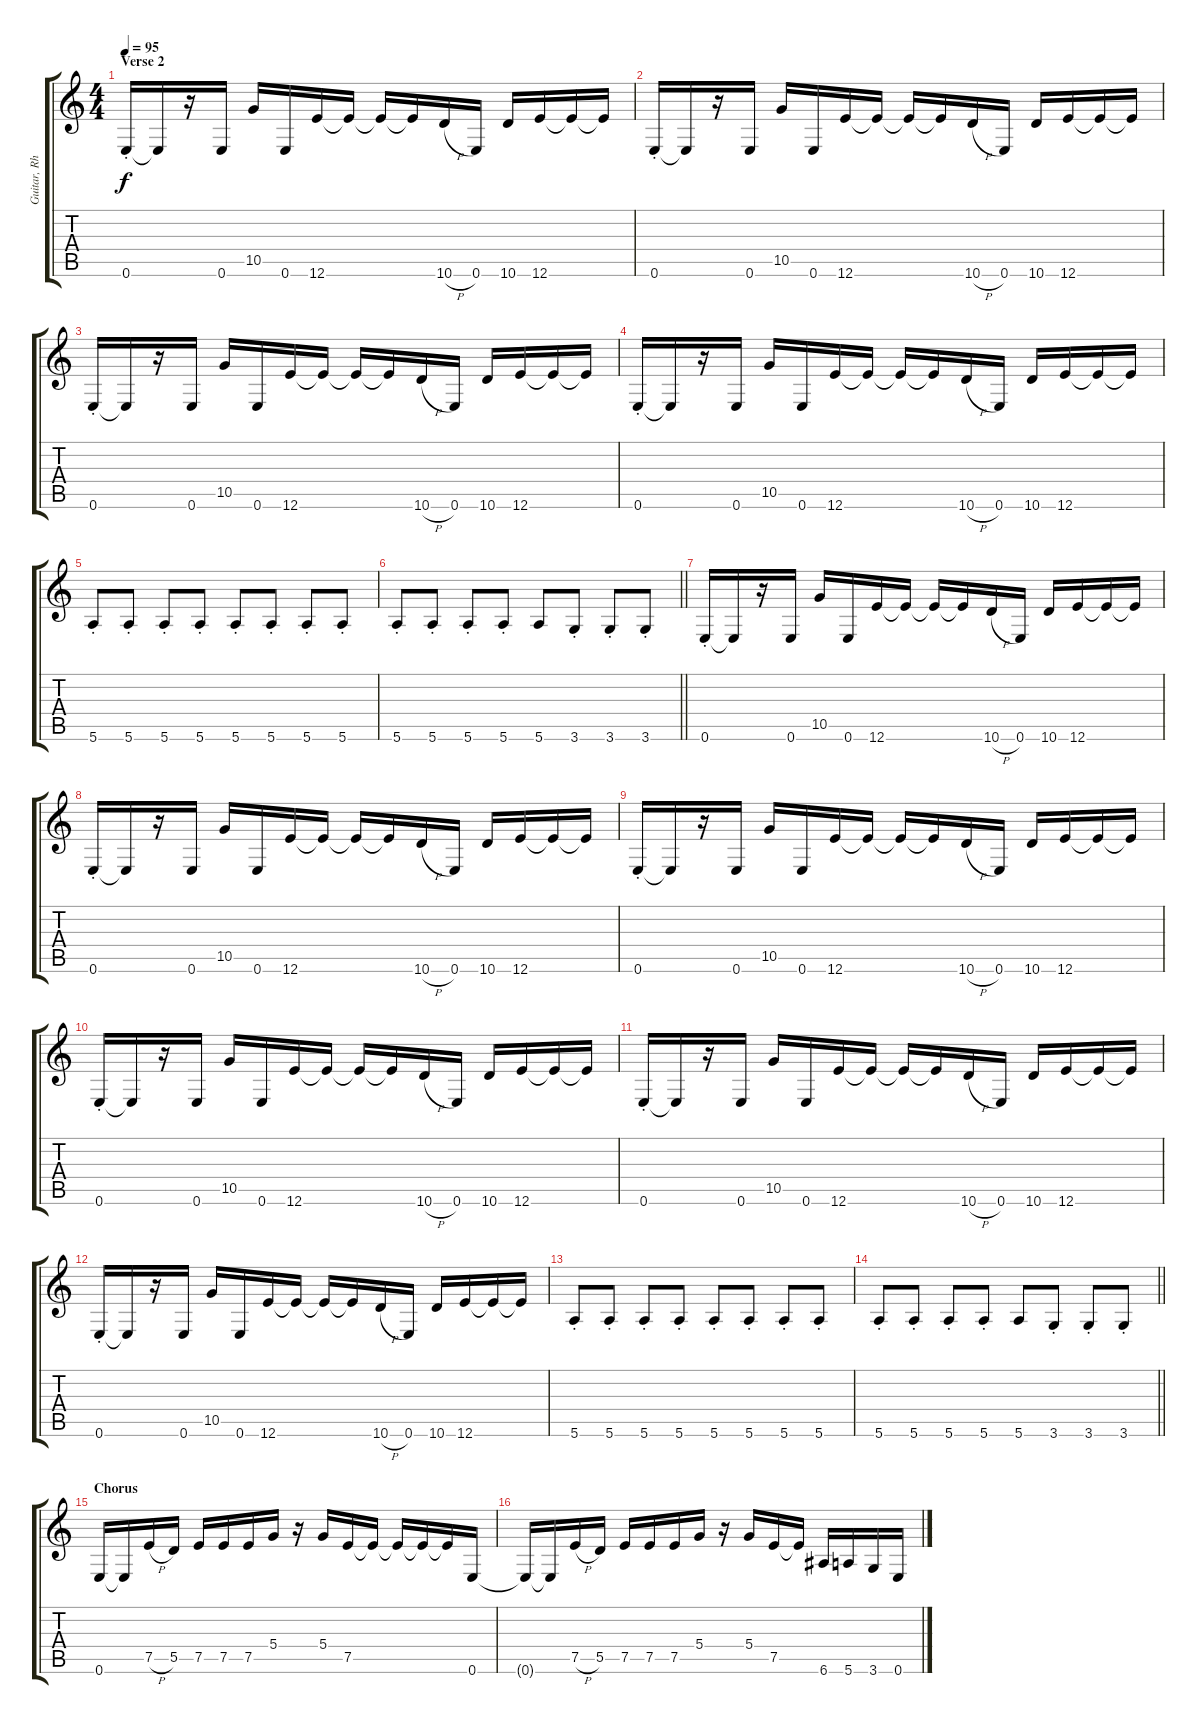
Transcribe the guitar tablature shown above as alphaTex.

\track ("Guitar, Rhythm" "Guitar, Rh") {instrument distortionguitar}
\staff {score tabs}
\tuning (E4 B3 G3 D3 A2 E2) {hide}
\ts (4 4)
\section ("" "Verse 2")
\tempo 95
\clef g2
\ks c
0.6{st}.16{dy f} 0.6{t}.16 r.16 0.6.16 10.5.16 0.6.16 12.6.16 12.6{t}.16 12.6{t}.16 12.6{t}.16 10.6{h}.16 0.6.16 10.6.16 12.6.16 12.6{t}.16 12.6{t}.16 |
0.6{st}.16 0.6{t}.16 r.16 0.6.16 10.5.16 0.6.16 12.6.16 12.6{t}.16 12.6{t}.16 12.6{t}.16 10.6{h}.16 0.6.16 10.6.16 12.6.16 12.6{t}.16 12.6{t}.16 |
0.6{st}.16 0.6{t}.16 r.16 0.6.16 10.5.16 0.6.16 12.6.16 12.6{t}.16 12.6{t}.16 12.6{t}.16 10.6{h}.16 0.6.16 10.6.16 12.6.16 12.6{t}.16 12.6{t}.16 |
0.6{st}.16 0.6{t}.16 r.16 0.6.16 10.5.16 0.6.16 12.6.16 12.6{t}.16 12.6{t}.16 12.6{t}.16 10.6{h}.16 0.6.16 10.6.16 12.6.16 12.6{t}.16 12.6{t}.16 |
5.6{st}.8 5.6{st}.8 5.6{st}.8 5.6{st}.8 5.6{st}.8 5.6{st}.8 5.6{st}.8 5.6{st}.8 |
\barLineRight lightlight
5.6{st}.8 5.6{st}.8 5.6{st}.8 5.6{st}.8 5.6.8 3.6{st}.8 3.6{st}.8 3.6{st}.8 |
0.6{st}.16 0.6{t}.16 r.16 0.6.16 10.5.16 0.6.16 12.6.16 12.6{t}.16 12.6{t}.16 12.6{t}.16 10.6{h}.16 0.6.16 10.6.16 12.6.16 12.6{t}.16 12.6{t}.16 |
0.6{st}.16 0.6{t}.16 r.16 0.6.16 10.5.16 0.6.16 12.6.16 12.6{t}.16 12.6{t}.16 12.6{t}.16 10.6{h}.16 0.6.16 10.6.16 12.6.16 12.6{t}.16 12.6{t}.16 |
0.6{st}.16 0.6{t}.16 r.16 0.6.16 10.5.16 0.6.16 12.6.16 12.6{t}.16 12.6{t}.16 12.6{t}.16 10.6{h}.16 0.6.16 10.6.16 12.6.16 12.6{t}.16 12.6{t}.16 |
0.6{st}.16 0.6{t}.16 r.16 0.6.16 10.5.16 0.6.16 12.6.16 12.6{t}.16 12.6{t}.16 12.6{t}.16 10.6{h}.16 0.6.16 10.6.16 12.6.16 12.6{t}.16 12.6{t}.16 |
0.6{st}.16 0.6{t}.16 r.16 0.6.16 10.5.16 0.6.16 12.6.16 12.6{t}.16 12.6{t}.16 12.6{t}.16 10.6{h}.16 0.6.16 10.6.16 12.6.16 12.6{t}.16 12.6{t}.16 |
0.6{st}.16 0.6{t}.16 r.16 0.6.16 10.5.16 0.6.16 12.6.16 12.6{t}.16 12.6{t}.16 12.6{t}.16 10.6{h}.16 0.6.16 10.6.16 12.6.16 12.6{t}.16 12.6{t}.16 |
5.6{st}.8 5.6{st}.8 5.6{st}.8 5.6{st}.8 5.6{st}.8 5.6{st}.8 5.6{st}.8 5.6{st}.8 |
\barLineRight lightlight
5.6{st}.8 5.6{st}.8 5.6{st}.8 5.6{st}.8 5.6.8 3.6{st}.8 3.6{st}.8 3.6{st}.8 |
\section ("" "Chorus")
0.6.16 0.6{t}.16 7.5{h}.16 5.5.16 7.5.16 7.5.16 7.5.16 5.4.16 r.16 5.4.16 7.5.16 7.5{t}.16 7.5{t}.16 7.5{t}.16 7.5{t}.16 0.6.16 |
0.6{t}.16 0.6{t}.16 7.5{h}.16 5.5.16 7.5.16 7.5.16 7.5.16 5.4.16 r.16 5.4.16 7.5.16 7.5{t}.16 6.6.16 5.6.16 3.6.16 0.6.16
